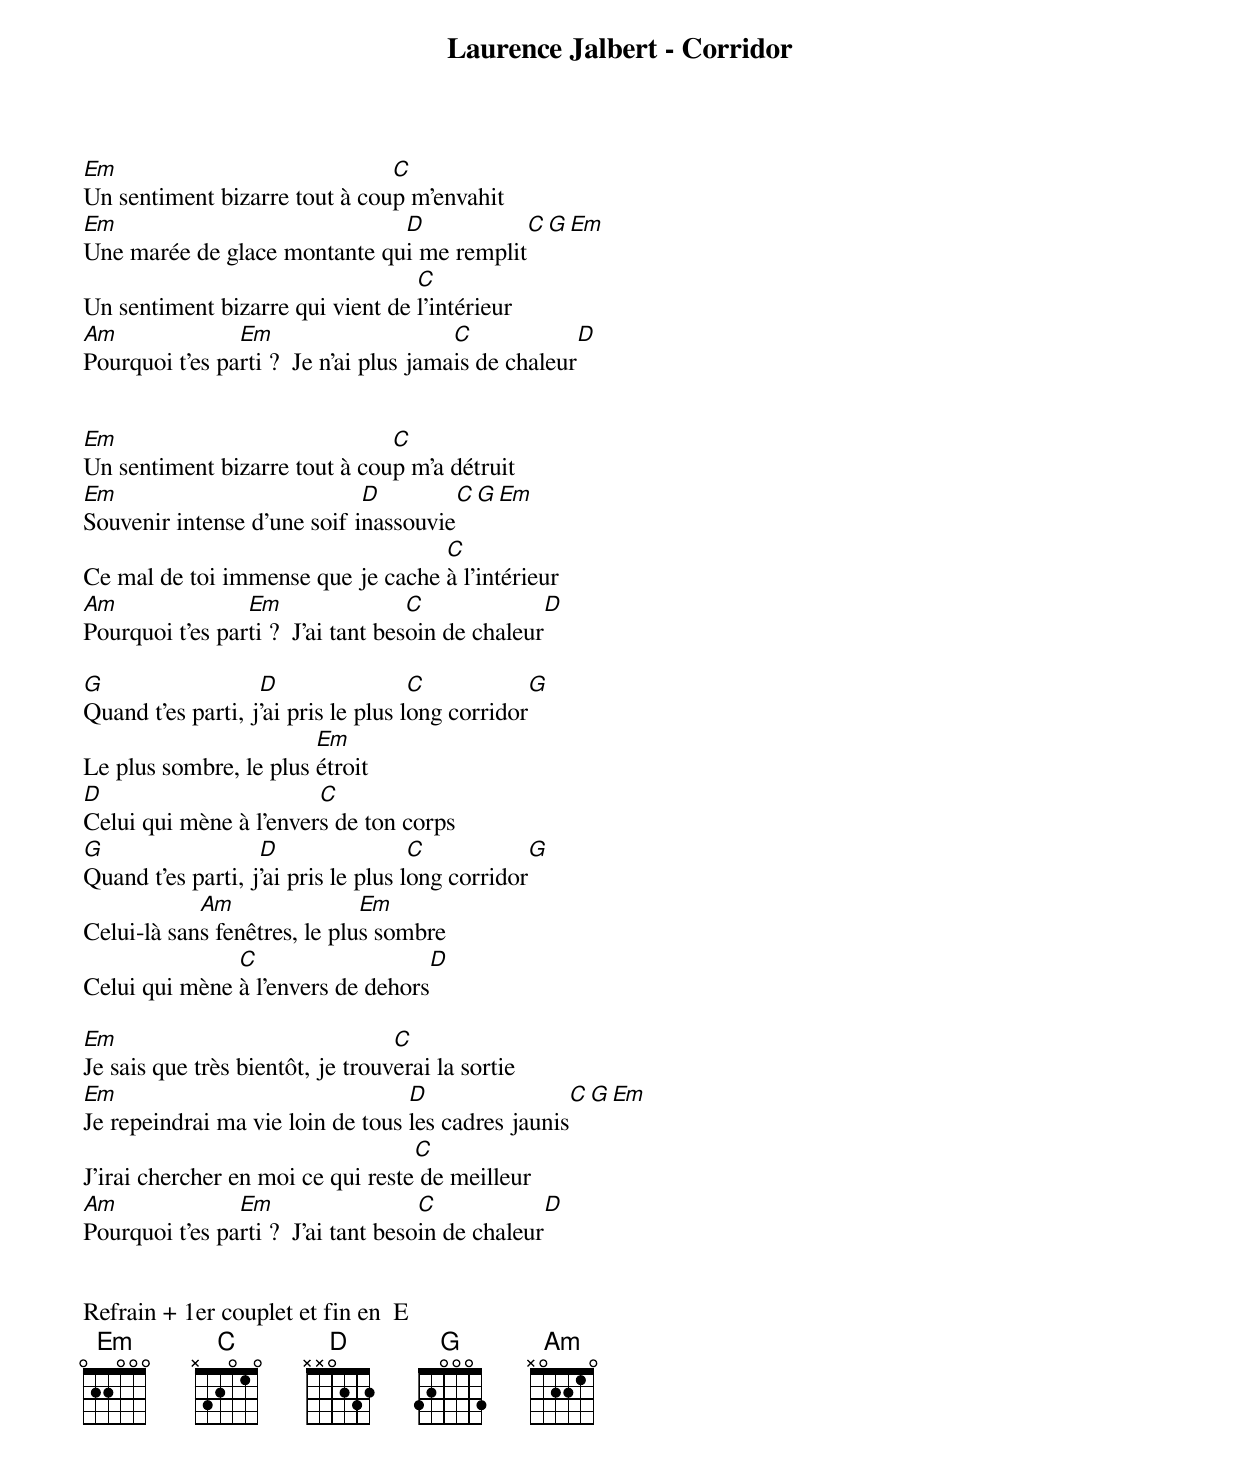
Laurence Jalbert - Corridor

Em                             C
Un sentiment bizarre tout à coup m'envahit
Em                            D            C    G    Em
Une marée de glace montante qui me remplit
                                  C
Un sentiment bizarre qui vient de l'intérieur
Am              Em                      C               D
Pourquoi t'es parti ?  Je n'ai plus jamais de chaleur


Em                             C
Un sentiment bizarre tout à coup m'a détruit
Em                           D             C    G    Em
Souvenir intense d'une soif inassouvie
                                   C
Ce mal de toi immense que je cache à l'intérieur
Am               Em                 C                D
Pourquoi t'es parti ?  J'ai tant besoin de chaleur

G                  D                 C                G
Quand t'es parti, j'ai pris le plus long corridor
                        Em
Le plus sombre, le plus étroit
D                       C
Celui qui mène à l'envers de ton corps
G                  D                 C                G
Quand t'es parti, j'ai pris le plus long corridor
            Am                Em
Celui-là sans fenêtres, le plus sombre
               C                         D
Celui qui mène à l'envers de dehors

Em                                C
Je sais que très bientôt, je trouverai la sortie
Em                                D                  C    G    Em
Je repeindrai ma vie loin de tous les cadres jaunis
                                   C
J'irai chercher en moi ce qui reste de meilleur
Am              Em                   C              D
Pourquoi t'es parti ?  J'ai tant besoin de chaleur


Refrain + 1er couplet et fin en  E
